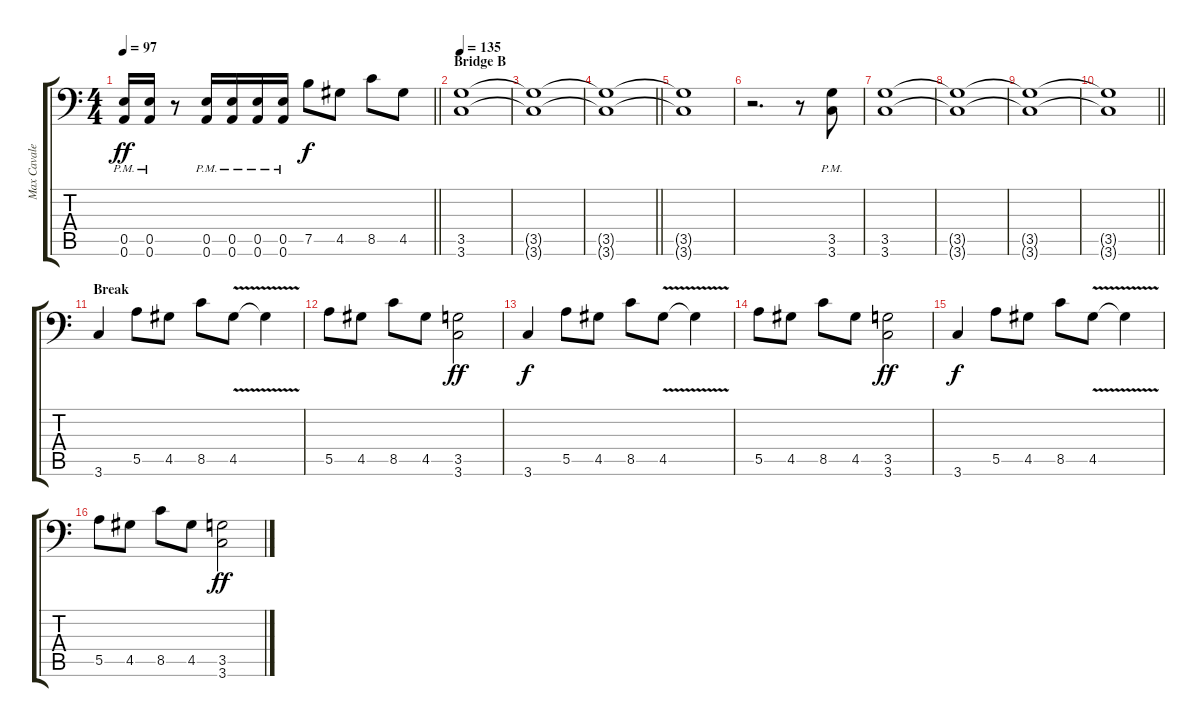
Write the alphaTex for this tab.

\track ("Max Cavalera " "Max Cavale") {instrument distortionguitar}
\staff {score tabs}
\tuning (B3 Gb3 D3 A2 E2 A1) {hide}
\ts (4 4)
\tempo 97
\clef f4
\barLineRight lightlight
\ks c
(0.5{pm} 0.6{pm}).16{dy ff} (0.5{pm} 0.6{pm}).16 r.8 (0.5{pm} 0.6{pm}).16 (0.5{pm} 0.6{pm}).16 (0.5{pm} 0.6{pm}).16 (0.5{pm} 0.6{pm}).16 7.5.8{dy f} 4.5.8 8.5.8 4.5.8 |
\section ("" "Bridge B")
\tempo 135
(3.5 3.6).1{volume 0} |
(3.5{t} 3.6{t}).1 |
\barLineRight lightlight
(3.5{t} 3.6{t}).1 |
(3.5{t} 3.6{t}).1 |
r.2{d volume 14} r.8 (3.5{pm} 3.6{pm}).8 |
(3.5 3.6).1 |
(3.5{t} 3.6{t}).1 |
(3.5{t} 3.6{t}).1 |
\barLineRight lightlight
(3.5{t} 3.6{t}).1 |
\section ("" "Break")
3.6.4 5.5.8 4.5.8 8.5.8 4.5{v}.8 4.5{t}.4 |
5.5.8 4.5.8 8.5.8 4.5.8 (3.5 3.6).2{dy ff} |
3.6.4{dy f} 5.5.8 4.5.8 8.5.8 4.5{v}.8 4.5{t}.4 |
5.5.8 4.5.8 8.5.8 4.5.8 (3.5 3.6).2{dy ff} |
3.6.4{dy f} 5.5.8 4.5.8 8.5.8 4.5{v}.8 4.5{t}.4 |
5.5.8 4.5.8 8.5.8 4.5.8 (3.5 3.6).2{dy ff}
